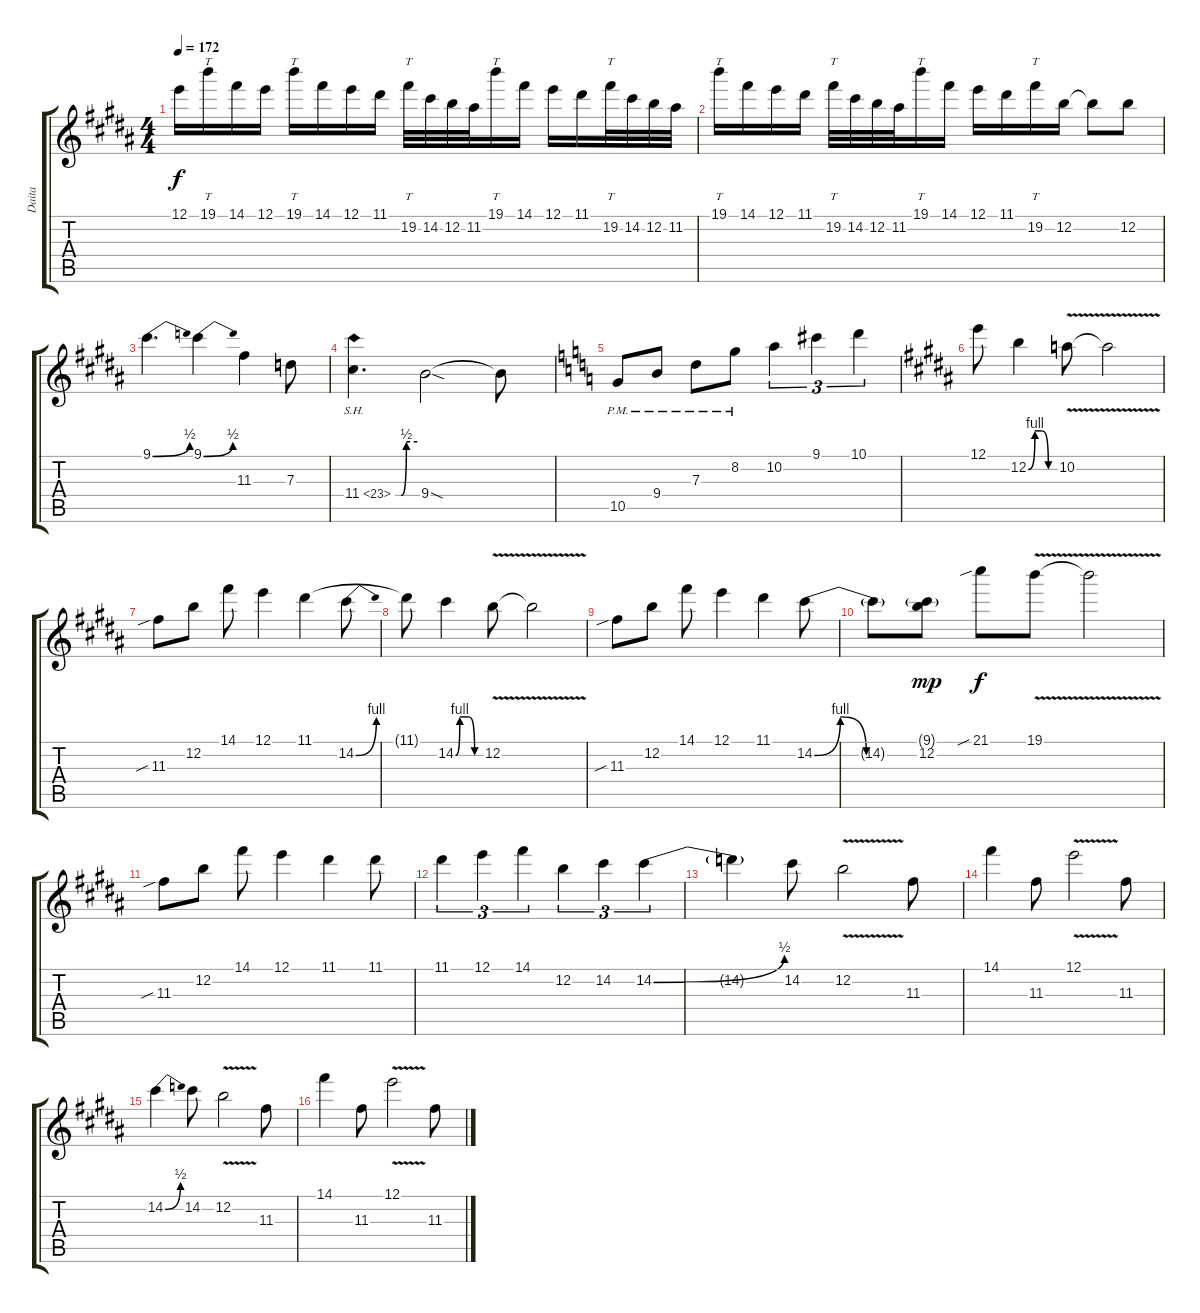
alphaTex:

\track ("Daita" "Daita") {instrument distortionguitar}
\staff {score tabs}
\tuning (E4 B3 G3 D3 A2 E2) {hide}
\ts (4 4)
\tempo 172
\clef g2
\ks b
12.1.16{dy f} 19.1.16{tt} 14.1.16 12.1.16 19.1.16{tt} 14.1.16 12.1.16 11.1.16 19.2.32{tt} 14.2.32 12.2.32 11.2.32 19.1.16{tt} 14.1.16 12.1.16 11.1.16 19.2.32{tt} 14.2.32 12.2.32 11.2.32 |
19.1.16{tt} 14.1.16 12.1.16 11.1.16 19.2.32{tt} 14.2.32 12.2.32 11.2.32 19.1.16{tt} 14.1.16 12.1.16 11.1.16 19.2.16{tt} 12.2.16 12.2{t}.8 12.2.8 |
9.1{be (bend 0 0 60 2)}.4{d} 9.1{be (bend 0 0 60 2)}.4 11.3.4 7.3.8 |
11.4{be (custom 0 0 15 0 30 2 60 2) sh 12}.4{d} 9.4{sod}.2 9.4{t}.8 |
\ks c
10.5{pm}.8 9.4{pm}.8 7.3{pm}.8 8.2{pm}.8 10.2.4{tu (3 2)} 9.1.4{tu (3 2)} 10.1.4{tu (3 2)} |
\ks b
12.1.8 12.2{be (custom 0 0 15 4 30 4 45 0 60 0)}.4 10.2{v}.8 10.2{t}.2 |
11.3{sib}.8 12.2.8 14.1.8 12.1.4 11.1.4 14.2{be (bend 0 0 60 4)}.8 |
11.1{t}.8 14.2{be (custom 0 0 10 4 15 4 30 4 45 0 60 0)}.4 12.2{v}.8 12.2{t}.2 |
11.3{sib}.8 12.2.8 14.1.8 12.1.4 11.1.4 14.2{be (custom 0 0 15 4 30 0 60 0)}.8 |
14.2{t}.8 (9.1{g} 12.2).8{dy mp} 21.1{sib}.8{dy f} 19.1{v}.8 19.1{t}.2 |
11.3{sib}.8 12.2.8 14.1.8 12.1.4 11.1.4 11.1.8 |
11.1.4{tu (3 2)} 12.1.4{tu (3 2)} 14.1.4{tu (3 2)} 12.2.4{tu (3 2)} 14.2.4{tu (3 2)} 14.2{be (bend 0 0 60 2)}.4{tu (3 2)} |
14.2{t}.4 14.2.8 12.2{v}.2 11.3.8 |
14.1.4 11.3.8 12.1{v}.2 11.3.8 |
14.2{be (bend 0 0 60 2)}.4 14.2.8 12.2{v}.2 11.3.8 |
14.1.4 11.3.8 12.1{v}.2 11.3.8
